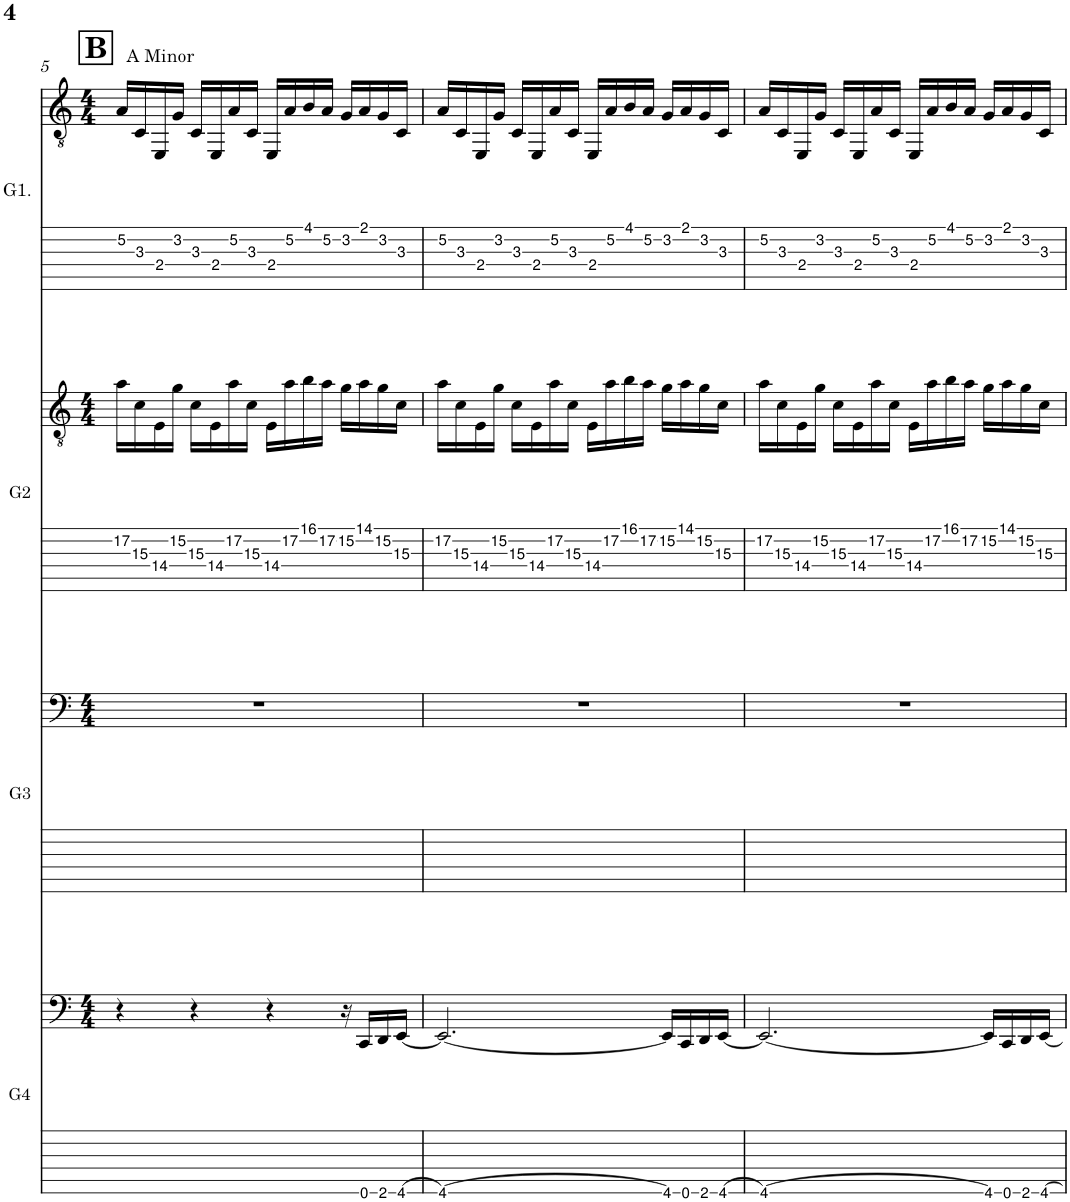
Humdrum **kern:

**kern	**kern	**kern	**kern	**kern	**kern	**kern	**kern
*part4	*part4	*part3	*part3	*part2	*part2	*part1	*part1
*staff8	*staff7	*staff6	*staff5	*staff4	*staff3	*staff2	*staff1
*I"G4	*	*I"G3	*	*I"G2	*	*I"G1	*
*I'G4	*	*I'G3	*	*I'G2	*	*I'G1.	*
!!LO:PB:g=z
*clefF4	*clefF4	*clefF4	*clefF4	*	*clefGv2	*	*clefGv2
*	*	*	*	*Trd-7c-12	*Trd-7c-12	*Trd-7c-12	*Trd-7c-12
*k[]	*k[]	*k[]	*k[]	*k[]	*k[]	*k[]	*k[]
*M4/4	*M4/4	*M4/4	*M4/4	*M4/4	*M4/4	*M4/4	*M4/4
!!LO:REH:place=s1:a:B:cj:fs=14:t=B
=5	=5	=5	=5	=5	=5	=5	=5
!	!	!	!	!	!	!	!LO:TX:a:t=A Minor
4r	4r	1r	1r	16aLL	16a\LL	16ALL	16A/LL
.	.	.	.	16cJ	16c\	16CJ	16C/
.	.	.	.	16EL	16E\	16EEL	16EE/
.	.	.	.	16gJJ	16g\JJ	16GJJ	16G/JJ
4r	4r	.	.	16cLL	16c\LL	16CLL	16C/LL
.	.	.	.	16EJ	16E\	16EEJ	16EE/
.	.	.	.	16aL	16a\	16AL	16A/
.	.	.	.	16cJJ	16c\JJ	16CJJ	16C/JJ
4r	4r	.	.	16ELL	16E\LL	16EELL	16EE/LL
.	.	.	.	16aJ	16a\	16AJ	16A/
.	.	.	.	16bL	16b\	16BL	16B/
.	.	.	.	16aJJ	16a\JJ	16AJJ	16A/JJ
16r	16r	.	.	16gLL	16g\LL	16GLL	16G/LL
16CCLL	16CC/LL	.	.	16aJ	16a\	16AJ	16A/
16DD	16DD/	.	.	16gL	16g\	16GL	16G/
[16EEJJ	[16EE/JJ	.	.	16cJJ	16c\JJ	16CJJ	16C/JJ
=6	=6	=6	=6	=6	=6	=6	=6
2.EE_	2.EE/_	1r	1r	16aLL	16a\LL	16ALL	16A/LL
.	.	.	.	16cJ	16c\	16CJ	16C/
.	.	.	.	16EL	16E\	16EEL	16EE/
.	.	.	.	16gJJ	16g\JJ	16GJJ	16G/JJ
.	.	.	.	16cLL	16c\LL	16CLL	16C/LL
.	.	.	.	16EJ	16E\	16EEJ	16EE/
.	.	.	.	16aL	16a\	16AL	16A/
.	.	.	.	16cJJ	16c\JJ	16CJJ	16C/JJ
.	.	.	.	16ELL	16E\LL	16EELL	16EE/LL
.	.	.	.	16aJ	16a\	16AJ	16A/
.	.	.	.	16bL	16b\	16BL	16B/
.	.	.	.	16aJJ	16a\JJ	16AJJ	16A/JJ
16EELL]	16EE/LL]	.	.	16gLL	16g\LL	16GLL	16G/LL
16CCJ	16CC/	.	.	16aJ	16a\	16AJ	16A/
16DDL	16DD/	.	.	16gL	16g\	16GL	16G/
[16EEJJ	[16EE/JJ	.	.	16cJJ	16c\JJ	16CJJ	16C/JJ
=7	=7	=7	=7	=7	=7	=7	=7
2.EE_	2.EE/_	1r	1r	16aLL	16a\LL	16ALL	16A/LL
.	.	.	.	16cJ	16c\	16CJ	16C/
.	.	.	.	16EL	16E\	16EEL	16EE/
.	.	.	.	16gJJ	16g\JJ	16GJJ	16G/JJ
.	.	.	.	16cLL	16c\LL	16CLL	16C/LL
.	.	.	.	16EJ	16E\	16EEJ	16EE/
.	.	.	.	16aL	16a\	16AL	16A/
.	.	.	.	16cJJ	16c\JJ	16CJJ	16C/JJ
.	.	.	.	16ELL	16E\LL	16EELL	16EE/LL
.	.	.	.	16aJ	16a\	16AJ	16A/
.	.	.	.	16bL	16b\	16BL	16B/
.	.	.	.	16aJJ	16a\JJ	16AJJ	16A/JJ
16EELL]	16EE/LL]	.	.	16gLL	16g\LL	16GLL	16G/LL
16CCJ	16CC/	.	.	16aJ	16a\	16AJ	16A/
16DDL	16DD/	.	.	16gL	16g\	16GL	16G/
[16EEJJ	[16EE/JJ	.	.	16cJJ	16c\JJ	16CJJ	16C/JJ
=	=	=	=	=	=	=	=
*-	*-	*-	*-	*-	*-	*-	*-
